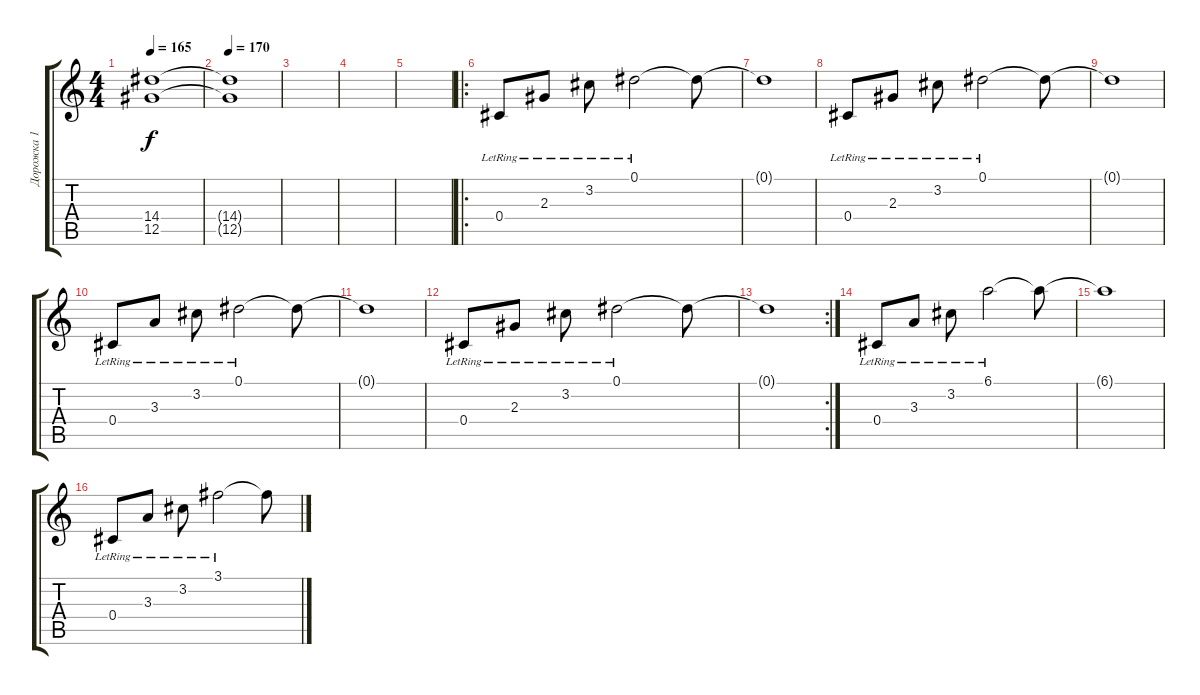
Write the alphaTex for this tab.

\track ("Дорожка 1" "Дорожка 1") {instrument distortionguitar}
\staff {score tabs}
\tuning (Eb4 Bb3 Gb3 Db3 Ab2 Eb2) {hide}
\ts (4 4)
\tempo 165
\clef g2
\ks c
(14.4{t} 12.5{t}).1{dy f volume 6} |
\tempo 170
(14.4{t} 12.5{t}).1 |
|
|
|
\ro
0.4{lr}.8{volume 12 instrument electricguitarclean} 2.3{lr}.8 3.2{lr}.8 0.1{lr}.2 0.1{t}.8 |
0.1{t}.1 |
0.4{lr}.8{instrument electricguitarclean} 2.3{lr}.8 3.2{lr}.8 0.1{lr}.2 0.1{t}.8 |
0.1{t}.1 |
0.4{lr}.8{instrument electricguitarclean} 3.3{lr}.8 3.2{lr}.8 0.1{lr}.2 0.1{t}.8 |
0.1{t}.1 |
0.4{lr}.8{instrument electricguitarclean} 2.3{lr}.8 3.2{lr}.8 0.1{lr}.2 0.1{t}.8 |
\rc 2
0.1{t}.1 |
0.4{lr}.8 3.3{lr}.8 3.2{lr}.8 6.1{lr}.2 6.1{t}.8 |
6.1{t}.1 |
0.4{lr}.8 3.3{lr}.8 3.2{lr}.8 3.1{lr}.2 3.1{t}.8
